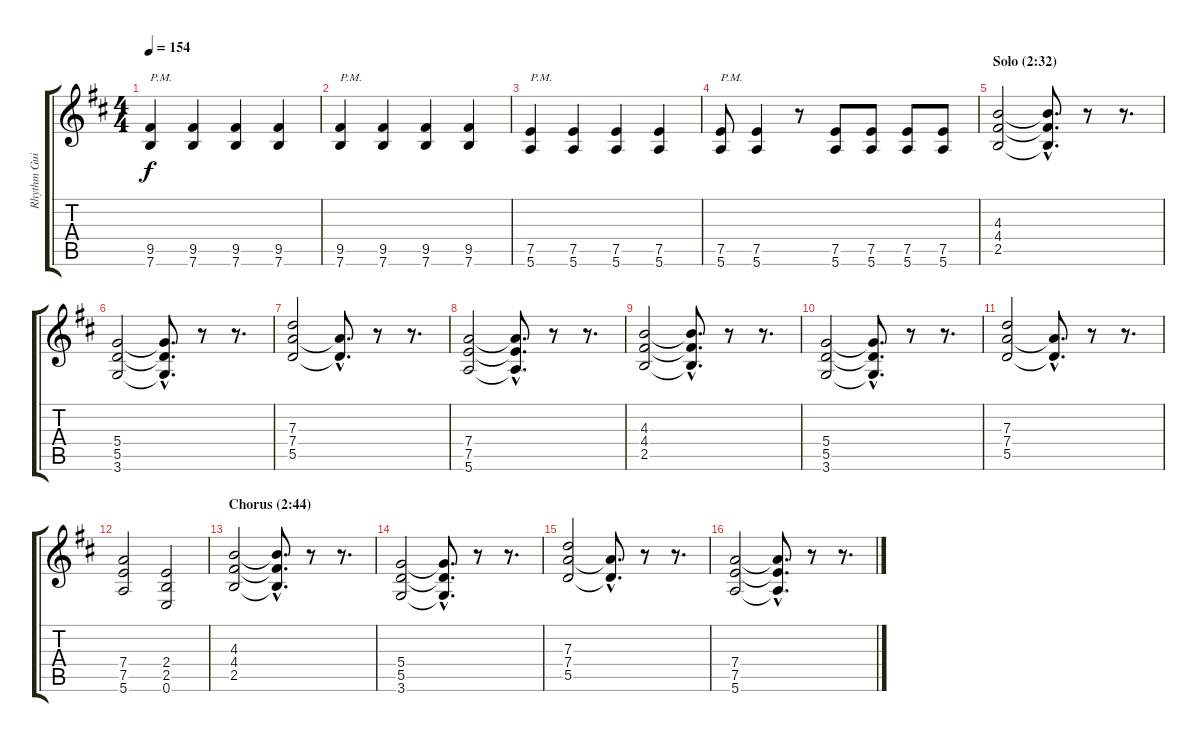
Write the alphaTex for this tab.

\track ("Rhythm Guitar 1" "Rhythm Gui") {instrument distortionguitar}
\staff {score tabs}
\tuning (E4 B3 G3 D3 A2 E2) {hide}
\ts (4 4)
\tempo 154
\clef g2
\ks d
(9.5 7.6).4{txt "P.M." dy f} (9.5 7.6).4 (9.5 7.6).4 (9.5 7.6).4 |
(9.5 7.6).4{txt "P.M."} (9.5 7.6).4 (9.5 7.6).4 (9.5 7.6).4 |
(7.5 5.6).4{txt "P.M."} (7.5 5.6).4 (7.5 5.6).4 (7.5 5.6).4 |
(7.5 5.6).8{txt "P.M."} (7.5 5.6).4 r.8 (7.5 5.6).8 (7.5 5.6).8 (7.5 5.6).8 (7.5 5.6).8 |
\section ("" "Solo (2:32)")
(4.3 4.4 2.5).2 (4.3{hac t} 4.4{hac t} 2.5{hac t}).8{d} r.8 r.8{d} |
(5.4 5.5 3.6).2 (5.4{hac t} 5.5{hac t} 3.6{hac t}).8{d} r.8 r.8{d} |
(7.3 7.4 5.5).2 (7.4{hac t} 5.5{hac t}).8{d} r.8 r.8{d} |
(7.4 7.5 5.6).2 (7.4{hac t} 7.5{hac t} 5.6{hac t}).8{d} r.8 r.8{d} |
(4.3 4.4 2.5).2 (4.3{hac t} 4.4{hac t} 2.5{hac t}).8{d} r.8 r.8{d} |
(5.4 5.5 3.6).2 (5.4{hac t} 5.5{hac t} 3.6{hac t}).8{d} r.8 r.8{d} |
(7.3 7.4 5.5).2 (7.4{hac t} 5.5{hac t}).8{d} r.8 r.8{d} |
(7.4 7.5 5.6).2 (2.4 2.5 0.6).2 |
\section ("" "Chorus (2:44)")
(4.3 4.4 2.5).2 (4.3{hac t} 4.4{hac t} 2.5{hac t}).8{d} r.8 r.8{d} |
(5.4 5.5 3.6).2 (5.4{hac t} 5.5{hac t} 3.6{hac t}).8{d} r.8 r.8{d} |
(7.3 7.4 5.5).2 (7.4{hac t} 5.5{hac t}).8{d} r.8 r.8{d} |
(7.4 7.5 5.6).2 (7.4{hac t} 7.5{hac t} 5.6{hac t}).8{d} r.8 r.8{d}
